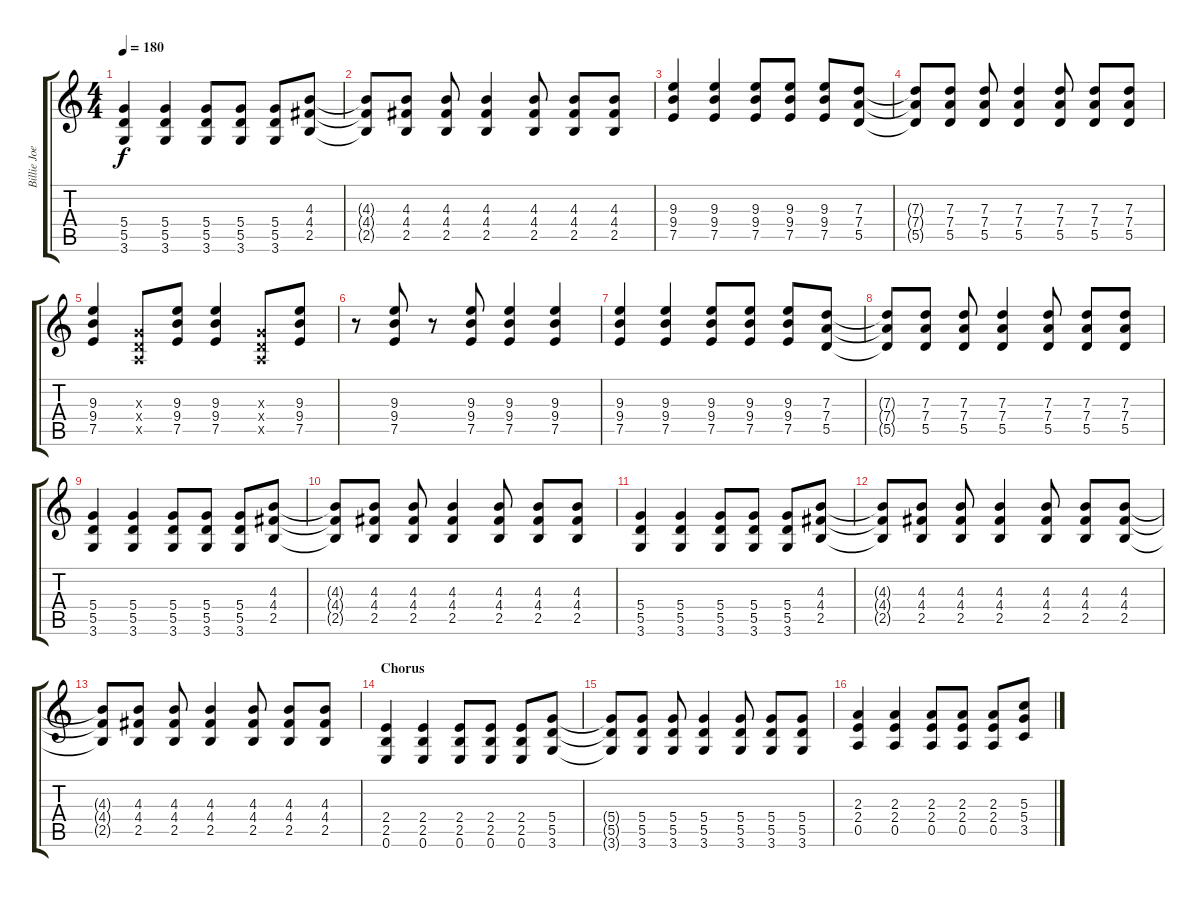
\track ("Billie Joe Armstrong" "Billie Joe") {instrument distortionguitar}
\staff {score tabs}
\tuning (E4 B3 G3 D3 A2 E2) {hide}
\ts (4 4)
\tempo 180
\clef g2
\ks c
(5.4 5.5 3.6).4{dy f} (5.4 5.5 3.6).4 (5.4 5.5 3.6).8 (5.4 5.5 3.6).8 (5.4 5.5 3.6).8 (4.3 4.4 2.5).8 |
(4.3{t} 4.4{t} 2.5{t}).8 (4.3 4.4 2.5).8 (4.3 4.4 2.5).8 (4.3 4.4 2.5).4 (4.3 4.4 2.5).8 (4.3 4.4 2.5).8 (4.3 4.4 2.5).8 |
(9.3 9.4 7.5).4 (9.3 9.4 7.5).4 (9.3 9.4 7.5).8 (9.3 9.4 7.5).8 (9.3 9.4 7.5).8 (7.3 7.4 5.5).8 |
(7.3{t} 7.4{t} 5.5{t}).8 (7.3 7.4 5.5).8 (7.3 7.4 5.5).8 (7.3 7.4 5.5).4 (7.3 7.4 5.5).8 (7.3 7.4 5.5).8 (7.3 7.4 5.5).8 |
(9.3 9.4 7.5).4 (0.3{x} 0.4{x} 0.5{x}).8 (9.3 9.4 7.5).8 (9.3 9.4 7.5).4 (0.3{x} 0.4{x} 0.5{x}).8 (9.3 9.4 7.5).8 |
r.8 (9.3 9.4 7.5).8 r.8 (9.3 9.4 7.5).8 (9.3 9.4 7.5).4 (9.3 9.4 7.5).4 |
(9.3 9.4 7.5).4 (9.3 9.4 7.5).4 (9.3 9.4 7.5).8 (9.3 9.4 7.5).8 (9.3 9.4 7.5).8 (7.3 7.4 5.5).8 |
(7.3{t} 7.4{t} 5.5{t}).8 (7.3 7.4 5.5).8 (7.3 7.4 5.5).8 (7.3 7.4 5.5).4 (7.3 7.4 5.5).8 (7.3 7.4 5.5).8 (7.3 7.4 5.5).8 |
(5.4 5.5 3.6).4 (5.4 5.5 3.6).4 (5.4 5.5 3.6).8 (5.4 5.5 3.6).8 (5.4 5.5 3.6).8 (4.3 4.4 2.5).8 |
(4.3{t} 4.4{t} 2.5{t}).8 (4.3 4.4 2.5).8 (4.3 4.4 2.5).8 (4.3 4.4 2.5).4 (4.3 4.4 2.5).8 (4.3 4.4 2.5).8 (4.3 4.4 2.5).8 |
(5.4 5.5 3.6).4 (5.4 5.5 3.6).4 (5.4 5.5 3.6).8 (5.4 5.5 3.6).8 (5.4 5.5 3.6).8 (4.3 4.4 2.5).8 |
(4.3{t} 4.4{t} 2.5{t}).8 (4.3 4.4 2.5).8 (4.3 4.4 2.5).8 (4.3 4.4 2.5).4 (4.3 4.4 2.5).8 (4.3 4.4 2.5).8 (4.3 4.4 2.5).8 |
(4.3{t} 4.4{t} 2.5{t}).8 (4.3 4.4 2.5).8 (4.3 4.4 2.5).8 (4.3 4.4 2.5).4 (4.3 4.4 2.5).8 (4.3 4.4 2.5).8 (4.3 4.4 2.5).8 |
\section ("" "Chorus")
(2.4 2.5 0.6).4 (2.4 2.5 0.6).4 (2.4 2.5 0.6).8 (2.4 2.5 0.6).8 (2.4 2.5 0.6).8 (5.4 5.5 3.6).8 |
(5.4{t} 5.5{t} 3.6{t}).8 (5.4 5.5 3.6).8 (5.4 5.5 3.6).8 (5.4 5.5 3.6).4 (5.4 5.5 3.6).8 (5.4 5.5 3.6).8 (5.4 5.5 3.6).8 |
(2.3 2.4 0.5).4 (2.3 2.4 0.5).4 (2.3 2.4 0.5).8 (2.3 2.4 0.5).8 (2.3 2.4 0.5).8 (5.3 5.4 3.5).8
